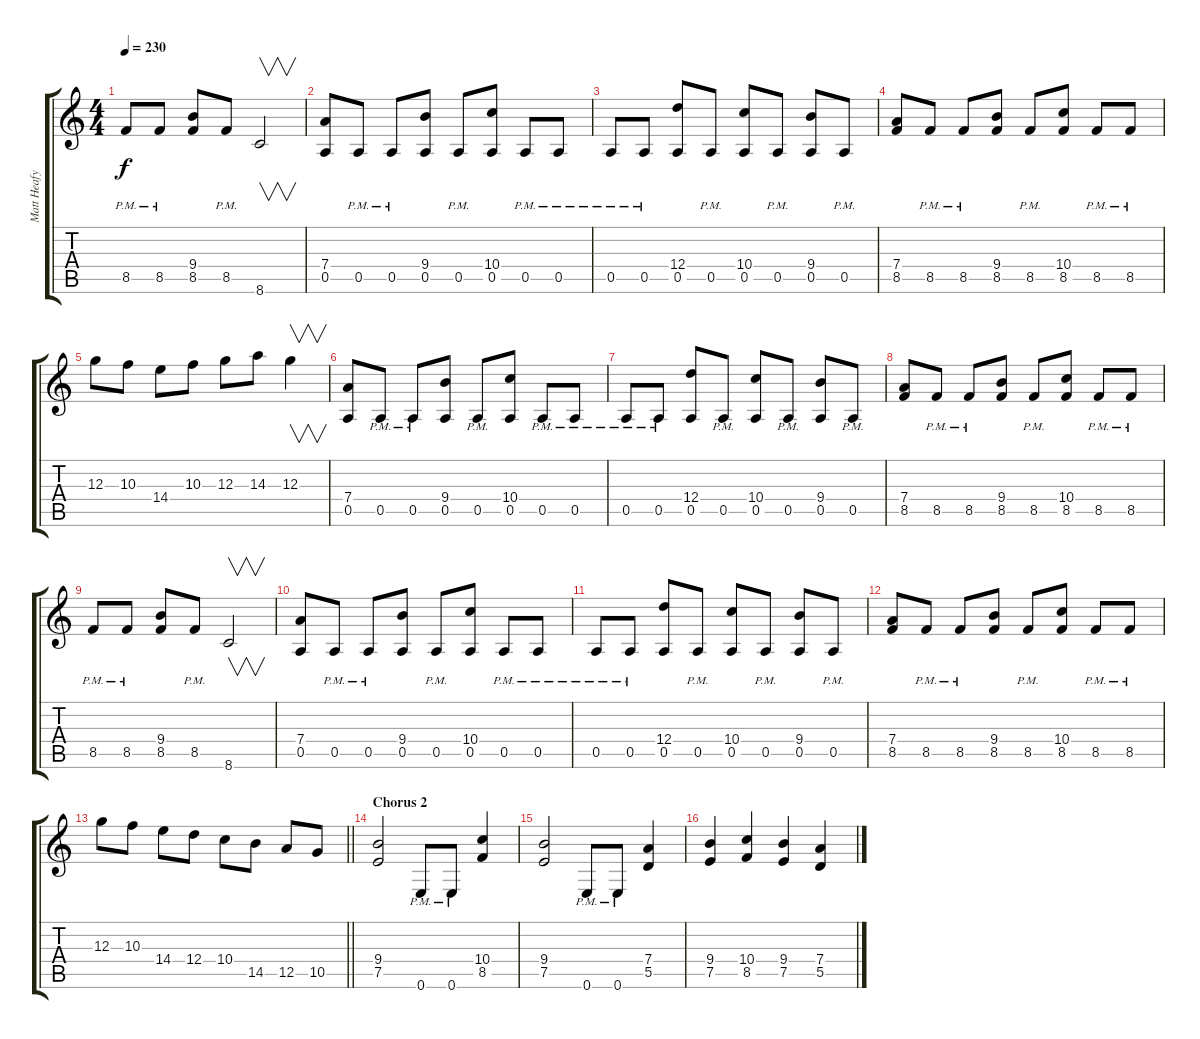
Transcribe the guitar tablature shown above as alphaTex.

\track ("Matt Heafy" "Matt Heafy") {instrument distortionguitar}
\staff {score tabs}
\tuning (E4 B3 G3 D3 A2 E2) {hide}
\ts (4 4)
\tempo 230
\clef g2
\ks c
8.5{pm}.8{dy f} 8.5{pm}.8 (9.4 8.5).8 8.5{pm}.8 8.6.2{v} |
(7.4 0.5).8 0.5{pm}.8 0.5{pm}.8 (9.4 0.5).8 0.5{pm}.8 (10.4 0.5).8 0.5{pm}.8 0.5{pm}.8 |
0.5{pm}.8 0.5{pm}.8 (12.4 0.5).8 0.5{pm}.8 (10.4 0.5).8 0.5{pm}.8 (9.4 0.5).8 0.5{pm}.8 |
(7.4 8.5).8 8.5{pm}.8 8.5{pm}.8 (9.4 8.5).8 8.5{pm}.8 (10.4 8.5).8 8.5{pm}.8 8.5{pm}.8 |
12.3.8 10.3.8 14.4.8 10.3.8 12.3.8 14.3.8 12.3.4{v} |
(7.4 0.5).8 0.5{pm}.8 0.5{pm}.8 (9.4 0.5).8 0.5{pm}.8 (10.4 0.5).8 0.5{pm}.8 0.5{pm}.8 |
0.5{pm}.8 0.5{pm}.8 (12.4 0.5).8 0.5{pm}.8 (10.4 0.5).8 0.5{pm}.8 (9.4 0.5).8 0.5{pm}.8 |
(7.4 8.5).8 8.5{pm}.8 8.5{pm}.8 (9.4 8.5).8 8.5{pm}.8 (10.4 8.5).8 8.5{pm}.8 8.5{pm}.8 |
8.5{pm}.8 8.5{pm}.8 (9.4 8.5).8 8.5{pm}.8 8.6.2{v} |
(7.4 0.5).8 0.5{pm}.8 0.5{pm}.8 (9.4 0.5).8 0.5{pm}.8 (10.4 0.5).8 0.5{pm}.8 0.5{pm}.8 |
0.5{pm}.8 0.5{pm}.8 (12.4 0.5).8 0.5{pm}.8 (10.4 0.5).8 0.5{pm}.8 (9.4 0.5).8 0.5{pm}.8 |
(7.4 8.5).8 8.5{pm}.8 8.5{pm}.8 (9.4 8.5).8 8.5{pm}.8 (10.4 8.5).8 8.5{pm}.8 8.5{pm}.8 |
\barLineRight lightlight
12.3.8 10.3.8 14.4.8 12.4.8 10.4.8 14.5.8 12.5.8 10.5.8 |
\section ("" "Chorus 2")
(9.4 7.5).2 0.6{pm}.8 0.6{pm}.8 (10.4 8.5).4 |
(9.4 7.5).2 0.6{pm}.8 0.6{pm}.8 (7.4 5.5).4 |
(9.4 7.5).4 (10.4 8.5).4 (9.4 7.5).4 (7.4 5.5).4
